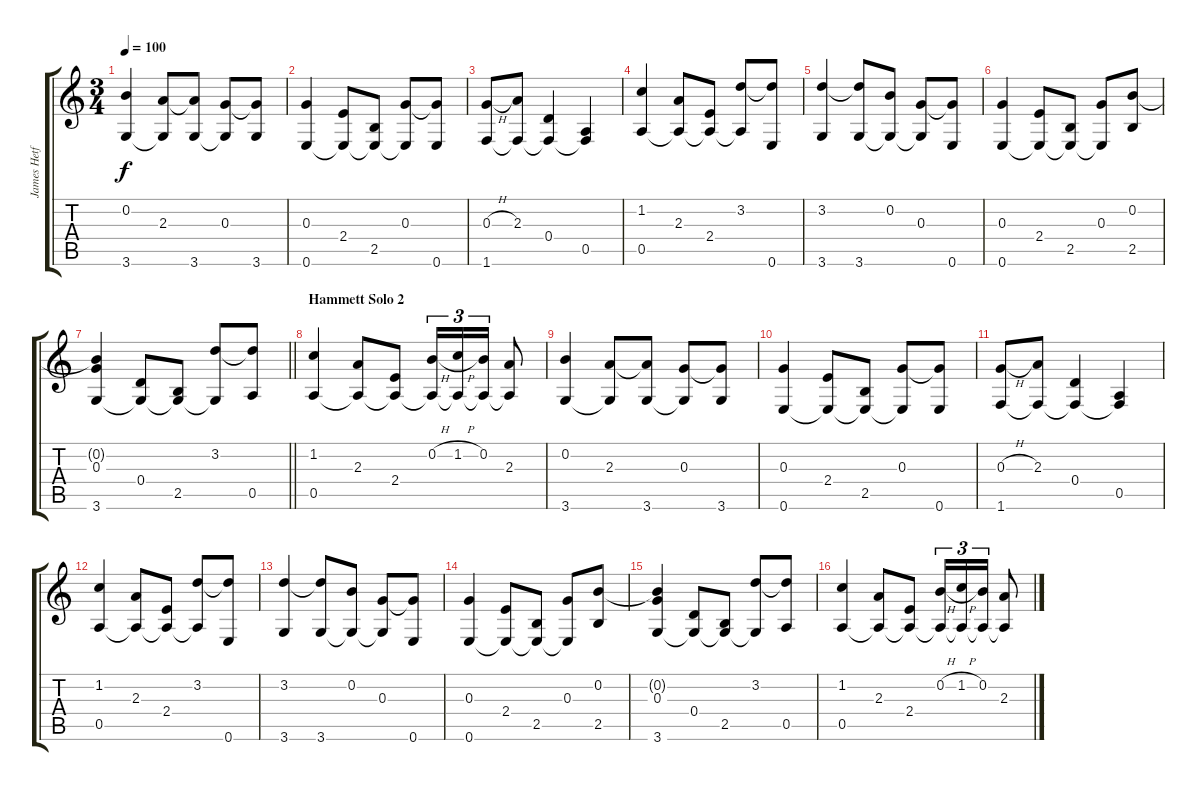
\track ("James Hetfield" "James Hetf") {instrument distortionguitar}
\staff {score tabs}
\tuning (E4 B3 G3 D3 A2 E2) {hide}
\ts (3 4)
\tempo 100
\clef g2
\ks c
(0.2 3.6).4{dy f} (2.3 3.6{t}).8 (2.3{t} 3.6).8 (0.3 3.6{t}).8 (0.3{t} 3.6).8 |
(0.3 0.6).4 (2.4 0.6{t}).8 (2.5 0.6{t}).8 (0.3 0.6{t}).8 (0.3{t} 0.6).8 |
(0.3{h} 1.6).8 (2.3 1.6{t}).8 (0.4 1.6{t}).4 (0.5 1.6{t}).4 |
(1.2 0.5).4 (2.3 0.5{t}).8 (2.4 0.5{t}).8 (3.2 0.5{t}).8 (3.2{t} 0.6).8 |
(3.2 3.6).4 (3.2{t} 3.6).8 (0.2 3.6{t}).8 (0.3 3.6{t}).8 (0.3{t} 0.6).8 |
(0.3 0.6).4 (2.4 0.6{t}).8 (2.5 0.6{t}).8 (0.3 0.6{t}).8 (0.2 2.5).8 |
\barLineRight lightlight
(0.2{t} 0.3 3.6).4 (0.4 3.6{t}).8 (2.5 3.6{t}).8 (3.2 3.6{t}).8 (3.2{t} 0.5).8 |
\section ("" "Hammett Solo 2")
(1.2 0.5).4 (2.3 0.5{t}).8 (2.4 0.5{t}).8 (0.2{h} 0.5{t}).16{tu (3 2)} (1.2{h} 0.5{t}).16{tu (3 2)} (0.2 0.5{t}).16{tu (3 2)} (2.3 0.5{t}).8 |
(0.2 3.6).4 (2.3 3.6{t}).8 (2.3{t} 3.6).8 (0.3 3.6{t}).8 (0.3{t} 3.6).8 |
(0.3 0.6).4 (2.4 0.6{t}).8 (2.5 0.6{t}).8 (0.3 0.6{t}).8 (0.3{t} 0.6).8 |
(0.3{h} 1.6).8 (2.3 1.6{t}).8 (0.4 1.6{t}).4 (0.5 1.6{t}).4 |
(1.2 0.5).4 (2.3 0.5{t}).8 (2.4 0.5{t}).8 (3.2 0.5{t}).8 (3.2{t} 0.6).8 |
(3.2 3.6).4 (3.2{t} 3.6).8 (0.2 3.6{t}).8 (0.3 3.6{t}).8 (0.3{t} 0.6).8 |
(0.3 0.6).4 (2.4 0.6{t}).8 (2.5 0.6{t}).8 (0.3 0.6{t}).8 (0.2 2.5).8 |
(0.2{t} 0.3 3.6).4 (0.4 3.6{t}).8 (2.5 3.6{t}).8 (3.2 3.6{t}).8 (3.2{t} 0.5).8 |
(1.2 0.5).4 (2.3 0.5{t}).8 (2.4 0.5{t}).8 (0.2{h} 0.5{t}).16{tu (3 2)} (1.2{h} 0.5{t}).16{tu (3 2)} (0.2 0.5{t}).16{tu (3 2)} (2.3 0.5{t}).8
